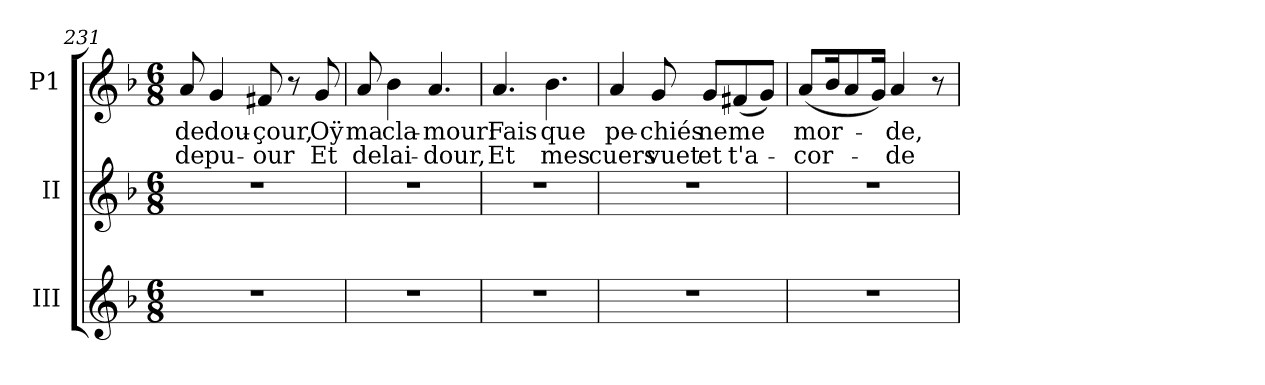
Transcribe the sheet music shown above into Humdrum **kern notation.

**kern	**kern	**kern	**text	**text
*part3	*part2	*part1	*part1	*part1
*staff3	*staff2	*staff1	*staff1	*staff1
*I"III	*I"II	*I"P1	*	*
*clefG2	*clefG2	*clefG2	*	*
*k[b-]	*k[b-]	*k[b-]	*	*
*F:	*F:	*F:	*	*
*M6/8	*M6/8	*M6/8	*	*
=231	=231	=231	=231	=231
!LO:N:vis=1	!LO:N:vis=1	!	!	!
!	!	!	!LO:LY:b:color=#000000	!LO:LY:b:color=#000000
2.r	2.r	8ai/	de	de
!	!	!	!LO:LY:b:color=#000000	!LO:LY:b:color=#000000
.	.	4gi/	dou-	pu-
!	!	!	!LO:LY:b:color=#000000	!LO:LY:b:color=#000000
.	.	8f#Xi/	-çour,	-our
.	.	8r	.	.
!	!	!	!LO:LY:b:color=#000000	!LO:LY:b:color=#000000
.	.	8gi/	Oÿ	Et
=232	=232	=232	=232	=232
!LO:N:vis=1	!LO:N:vis=1	!	!	!
!	!	!	!LO:LY:b:color=#000000	!LO:LY:b:color=#000000
2.r	2.r	8ai/	ma	de
!	!	!	!LO:LY:b:color=#000000	!LO:LY:b:color=#000000
.	.	4b-i\	cla-	lai-
!	!	!	!LO:LY:b:color=#000000	!LO:LY:b:color=#000000
.	.	4.ai/	-mour:	-dour,
!!LO:LB:g=z
=233	=233	=233	=233	=233
!LO:N:vis=1	!LO:N:vis=1	!	!	!
!	!	!	!LO:LY:b:color=#000000	!LO:LY:b:color=#000000
2.r	2.r	4.ai/	Fais	Et
!	!	!	!LO:LY:b:color=#000000	!LO:LY:b:color=#000000
.	.	4.b-i\	que	mes
=234	=234	=234	=234	=234
!LO:N:vis=1	!LO:N:vis=1	!	!	!
!	!	!	!LO:LY:b:color=#000000	!LO:LY:b:color=#000000
2.r	2.r	4ai/	pe-	cuers
!	!	!	!LO:LY:b:color=#000000	!LO:LY:b:color=#000000
.	.	8gi/	-chiés	vuet
!	!	!	!LO:LY:b:color=#000000	!LO:LY:b:color=#000000
.	.	8gi/L	ne	et
!	!	!	!LO:LY:b:color=#000000	!LO:LY:b:color=#000000
.	.	(8f#Xi/	me	t'a-
.	.	8gi/J)	.	.
=235	=235	=235	=235	=235
!LO:N:vis=1	!LO:N:vis=1	!	!	!
!	!	!	!LO:LY:b:color=#000000	!LO:LY:b:color=#000000
2.r	2.r	(8ai/L	mor-	-cor-
.	.	16b-i/k	.	.
.	.	8ai/	.	.
.	.	16gi/Jk)	.	.
!	!	!	!LO:LY:b:color=#000000	!LO:LY:b:color=#000000
.	.	4ai/	-de,	-de
.	.	8r	.	.
=	=	=	=	=
*-	*-	*-	*-	*-
